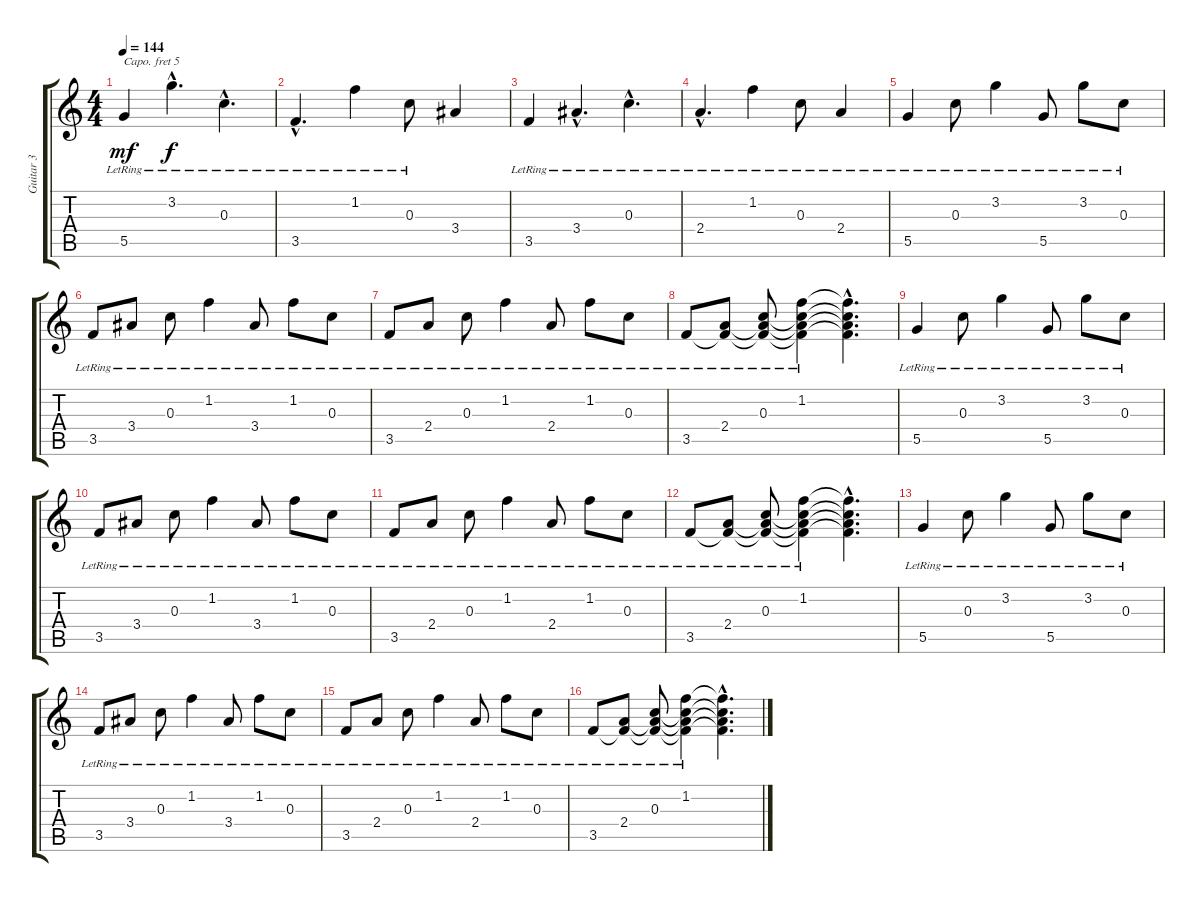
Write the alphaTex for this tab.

\track ("Guitar 3" "Guitar 3") {instrument electricguitarclean}
\staff {score tabs}
\capo 5
\tuning (E4 B3 G3 D3 A2 E2) {hide}
\ts (4 4)
\tempo 144
\clef g2
\ks c
5.5{lr}.4{dy mf} 3.2{hac lr}.4{d dy f} 0.3{hac lr}.4{d} |
3.5{hac lr}.4{d} 1.2{lr}.4 0.3{lr}.8 3.4.4 |
3.5{lr}.4 3.4{hac lr}.4{d} 0.3{hac lr}.4{d} |
2.4{hac lr}.4{d} 1.2{lr}.4 0.3{lr}.8 2.4{lr}.4 |
5.5{lr}.4 0.3{lr}.8 3.2{lr}.4 5.5{lr}.8 3.2{lr}.8 0.3{lr}.8 |
3.5{lr}.8 3.4{lr}.8 0.3{lr}.8 1.2{lr}.4 3.4{lr}.8 1.2{lr}.8 0.3{lr}.8 |
3.5{lr}.8 2.4{lr}.8 0.3{lr}.8 1.2{lr}.4 2.4{lr}.8 1.2{lr}.8 0.3{lr}.8 |
3.5{lr}.8 (2.4{lr} 3.5{t}).8 (0.3{lr} 2.4{t} 3.5{t}).8 (1.2{lr} 0.3{t} 2.4{t} 3.5{t}).4 (1.2{hac t} 0.3{hac t} 2.4{hac t} 3.5{hac t}).4{d} |
5.5{lr}.4 0.3{lr}.8 3.2{lr}.4 5.5{lr}.8 3.2{lr}.8 0.3{lr}.8 |
3.5{lr}.8 3.4{lr}.8 0.3{lr}.8 1.2{lr}.4 3.4{lr}.8 1.2{lr}.8 0.3{lr}.8 |
3.5{lr}.8 2.4{lr}.8 0.3{lr}.8 1.2{lr}.4 2.4{lr}.8 1.2{lr}.8 0.3{lr}.8 |
3.5{lr}.8 (2.4{lr} 3.5{t}).8 (0.3{lr} 2.4{t} 3.5{t}).8 (1.2{lr} 0.3{t} 2.4{t} 3.5{t}).4 (1.2{hac t} 0.3{hac t} 2.4{hac t} 3.5{hac t}).4{d} |
5.5{lr}.4 0.3{lr}.8 3.2{lr}.4 5.5{lr}.8 3.2{lr}.8 0.3{lr}.8 |
3.5{lr}.8 3.4{lr}.8 0.3{lr}.8 1.2{lr}.4 3.4{lr}.8 1.2{lr}.8 0.3{lr}.8 |
3.5{lr}.8 2.4{lr}.8 0.3{lr}.8 1.2{lr}.4 2.4{lr}.8 1.2{lr}.8 0.3{lr}.8 |
3.5{lr}.8 (2.4{lr} 3.5{t}).8 (0.3{lr} 2.4{t} 3.5{t}).8 (1.2{lr} 0.3{t} 2.4{t} 3.5{t}).4 (1.2{hac t} 0.3{hac t} 2.4{hac t} 3.5{hac t}).4{d}
